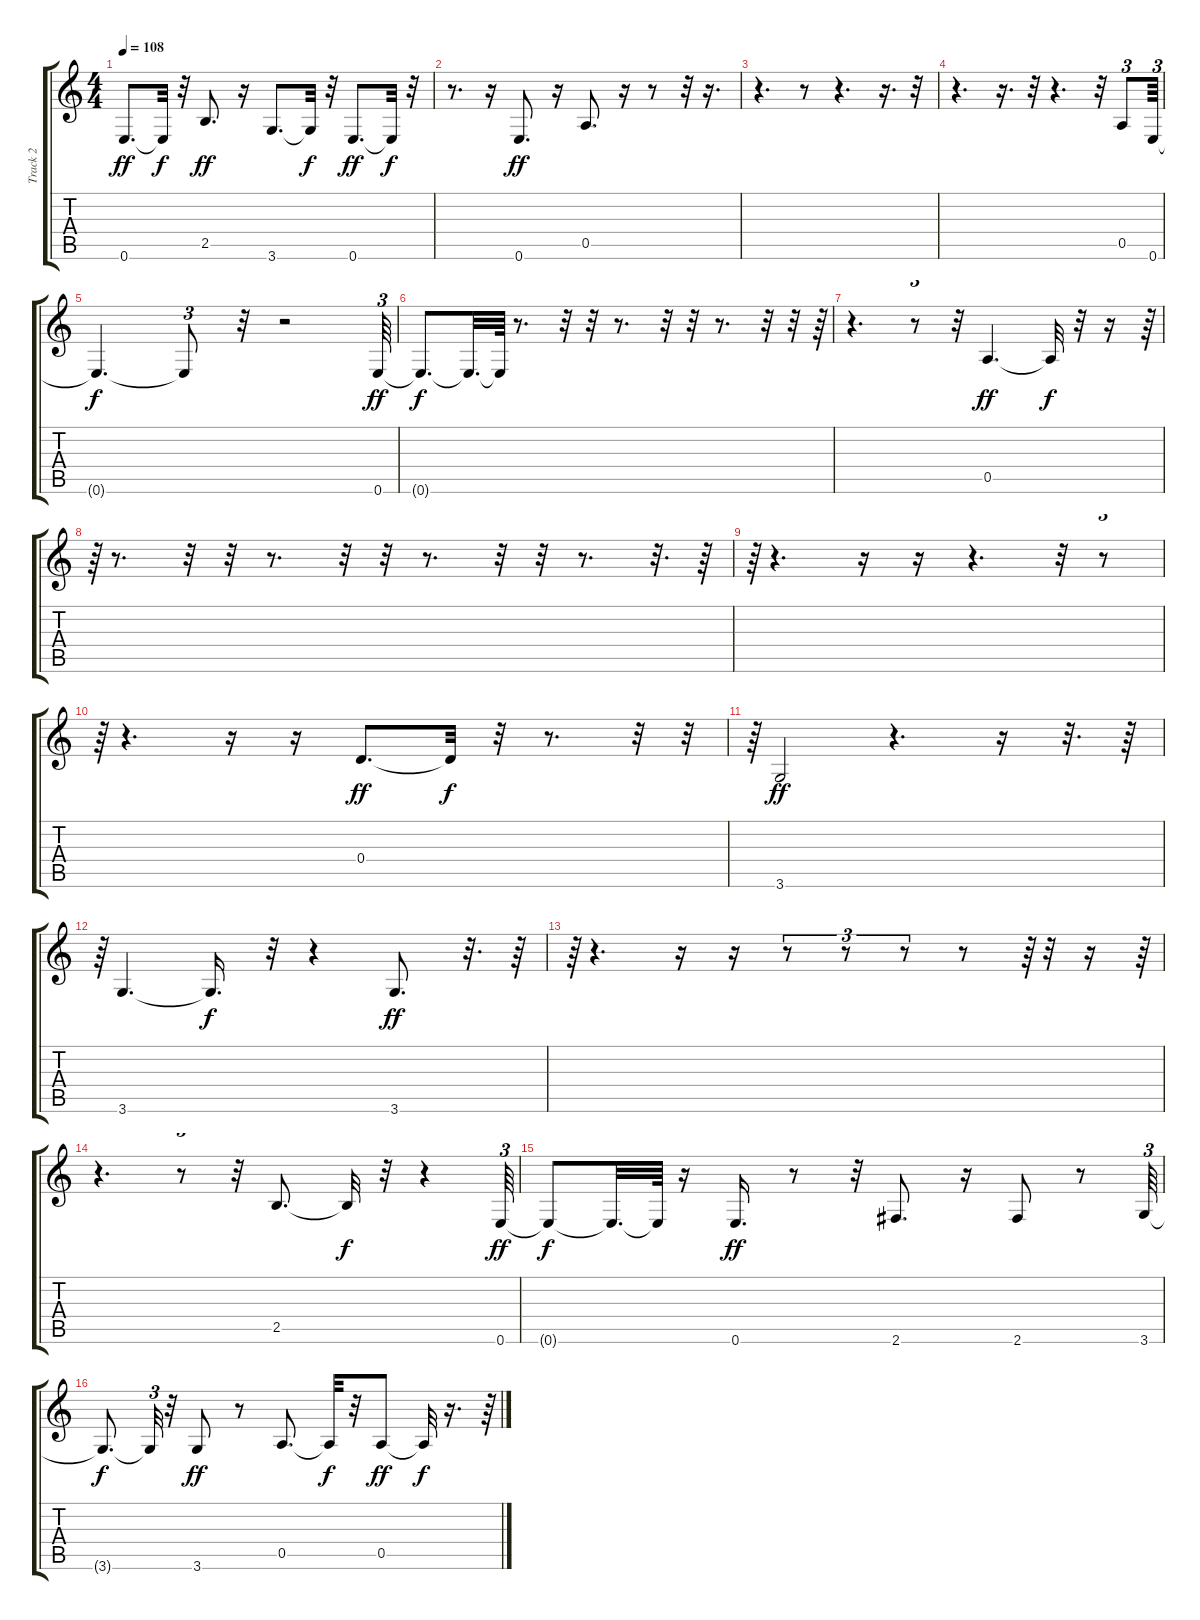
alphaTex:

\track ("Track 2" "Track 2") {instrument fretlessbass}
\staff {score tabs}
\tuning (E4 B3 G3 D3 A2 E2) {hide}
\ts (4 4)
\tempo 108
\clef g2
\ks c
0.6.8{d dy ff} 0.6{t}.32{dy f} r.32 2.5.8{d dy ff} r.16 3.6.8{d} 3.6{t}.32{dy f} r.32 0.6.8{d dy ff} 0.6{t}.32{dy f} r.32 |
r.8{d} r.16 0.6.8{d dy ff} r.16 0.5.8{d} r.16 r.8 r.32 r.16{d} |
r.4{d} r.8 r.4{d} r.16{d} r.32 |
r.4{d} r.16{d} r.32 r.4{d} r.32 0.5.8{tu (3 2)} 0.6.64{tu (3 2)} |
0.6{t}.4{d dy f} 0.6{t}.8{tu (3 2)} r.32 r.2 0.6.64{tu (3 2) dy ff} |
0.6{t}.8{d dy f} 0.6{t}.32{d} 0.6{t}.64 r.8{d} r.32 r.32 r.8{d} r.32 r.32 r.8{d} r.32 r.32 r.64{tu (3 2)} |
r.4{d} r.8{tu (3 2)} r.32 0.5.4{d dy ff} 0.5{t}.32{dy f} r.32 r.16 r.64{tu (3 2)} |
r.64{tu (3 2)} r.8{d} r.32 r.32 r.8{d} r.32 r.32 r.8{d} r.32 r.32 r.8{d} r.32{d} r.64 |
r.64{tu (3 2)} r.4{d} r.16 r.16 r.4{d} r.32 r.8{tu (3 2)} |
r.64{tu (3 2)} r.4{d} r.16 r.16 0.4.8{d dy ff} 0.4{t}.32{dy f} r.32 r.8{d} r.32 r.32{tu (3 2)} |
r.64{tu (3 2)} 3.6.2{dy ff} r.4{d} r.16 r.32{d} r.64 |
r.64{tu (3 2)} 3.6.4{d} 3.6{t}.16{d dy f} r.32 r.4 3.6.8{d dy ff} r.32{d} r.64 |
r.64{tu (3 2)} r.4{d} r.16 r.16 r.8{tu (3 2)} r.8{tu (3 2)} r.8{tu (3 2)} r.8 r.64{tu (3 2)} r.32 r.16 r.64{tu (3 2)} |
r.4{d} r.8{tu (3 2)} r.32 2.5.8{d} 2.5{t}.32{dy f} r.32 r.4 0.6.64{tu (3 2) dy ff} |
0.6{t}.8{dy f} 0.6{t}.32{d} 0.6{t}.64 r.16 0.6.16{d dy ff} r.8 r.32 2.6.8{d} r.16 2.6.8 r.8 3.6.64{tu (3 2)} |
3.6{t}.8{d dy f} 3.6{t}.32{tu (3 2)} r.32 3.6.8{dy ff} r.8 0.5.8{d} 0.5{t}.32{dy f} r.32 0.5.8{dy ff} 0.5{t}.32{dy f} r.16{d} r.64{tu (3 2)}
